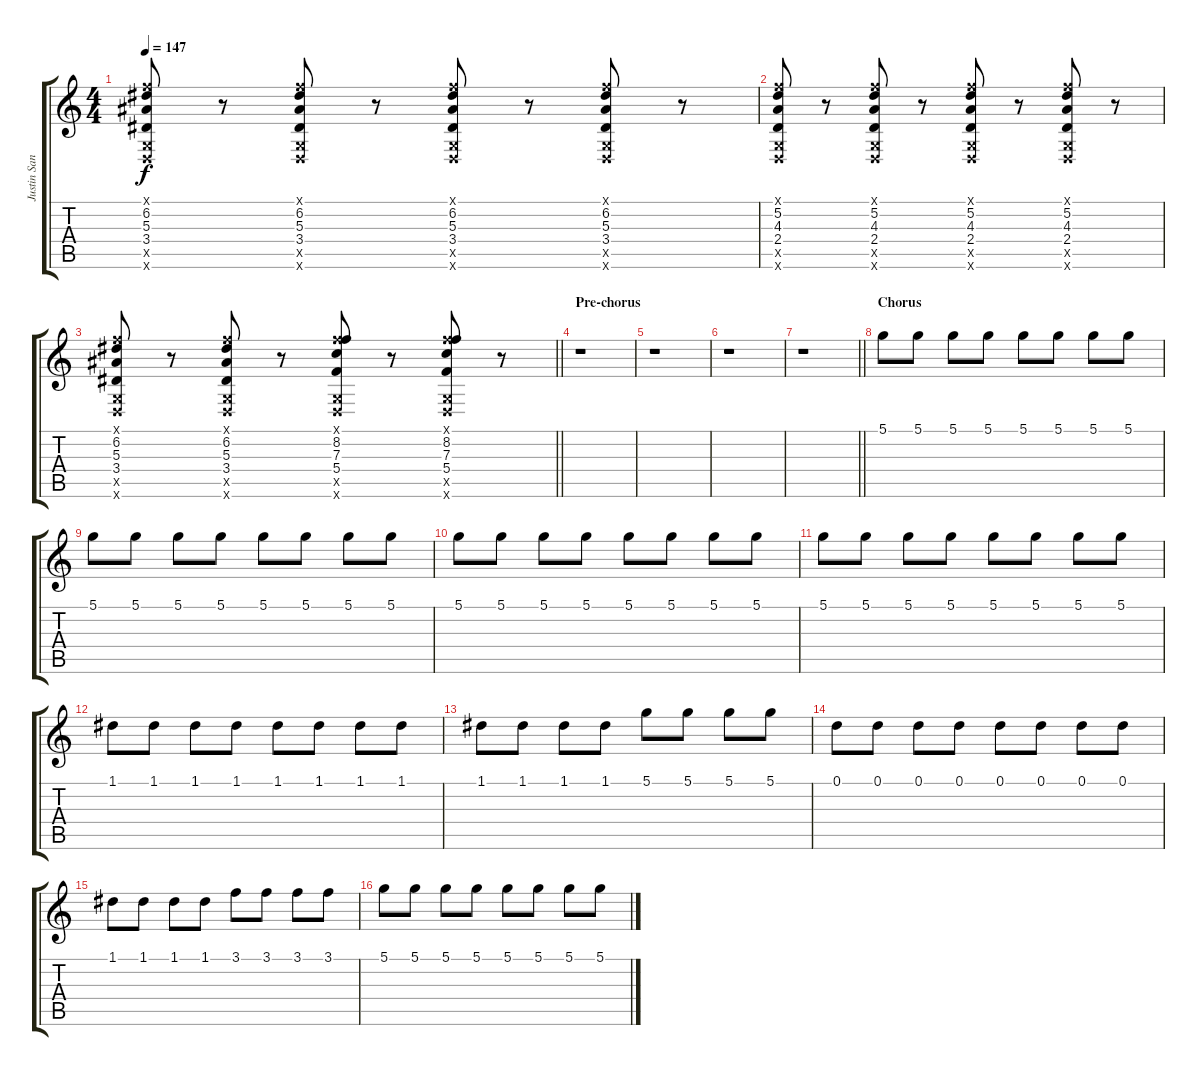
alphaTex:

\track ("Justin Sane Guitar" "Justin San") {instrument distortionguitar}
\staff {score tabs}
\tuning (D4 A3 F3 C3 G2 D2) {hide}
\ts (4 4)
\tempo 147
\clef g2
\ks c
(3.1{x} 6.2 5.3 3.4 0.5{x} 0.6{x}).8{dy f} r.8 (3.1{x} 6.2 5.3 3.4 0.5{x} 0.6{x}).8 r.8 (3.1{x} 6.2 5.3 3.4 0.5{x} 0.6{x}).8 r.8 (3.1{x} 6.2 5.3 3.4 0.5{x} 0.6{x}).8 r.8 |
(3.1{x} 5.2 4.3 2.4 0.5{x} 0.6{x}).8 r.8 (3.1{x} 5.2 4.3 2.4 0.5{x} 0.6{x}).8 r.8 (3.1{x} 5.2 4.3 2.4 0.5{x} 0.6{x}).8 r.8 (3.1{x} 5.2 4.3 2.4 0.5{x} 0.6{x}).8 r.8 |
\barLineRight lightlight
(3.1{x} 6.2 5.3 3.4 0.5{x} 0.6{x}).8{volume 10} r.8 (3.1{x} 6.2 5.3 3.4 0.5{x} 0.6{x}).8 r.8 (3.1{x} 8.2 7.3 5.4 0.5{x} 0.6{x}).8 r.8 (3.1{x} 8.2 7.3 5.4 0.5{x} 0.6{x}).8 r.8 |
\section ("" "Pre-chorus")
r.1 |
r.1 |
r.1 |
\barLineRight lightlight
r.1 |
\section ("" "Chorus")
5.1.8 5.1.8 5.1.8 5.1.8 5.1.8 5.1.8 5.1.8 5.1.8 |
5.1.8 5.1.8 5.1.8 5.1.8 5.1.8 5.1.8 5.1.8 5.1.8 |
5.1.8 5.1.8 5.1.8 5.1.8 5.1.8 5.1.8 5.1.8 5.1.8 |
5.1.8 5.1.8 5.1.8 5.1.8 5.1.8 5.1.8 5.1.8 5.1.8 |
1.1.8 1.1.8 1.1.8 1.1.8 1.1.8 1.1.8 1.1.8 1.1.8 |
1.1.8 1.1.8 1.1.8 1.1.8 5.1.8 5.1.8 5.1.8 5.1.8 |
0.1.8 0.1.8 0.1.8 0.1.8 0.1.8 0.1.8 0.1.8 0.1.8 |
1.1.8 1.1.8 1.1.8 1.1.8 3.1.8 3.1.8 3.1.8 3.1.8 |
5.1.8 5.1.8 5.1.8 5.1.8 5.1.8 5.1.8 5.1.8 5.1.8
